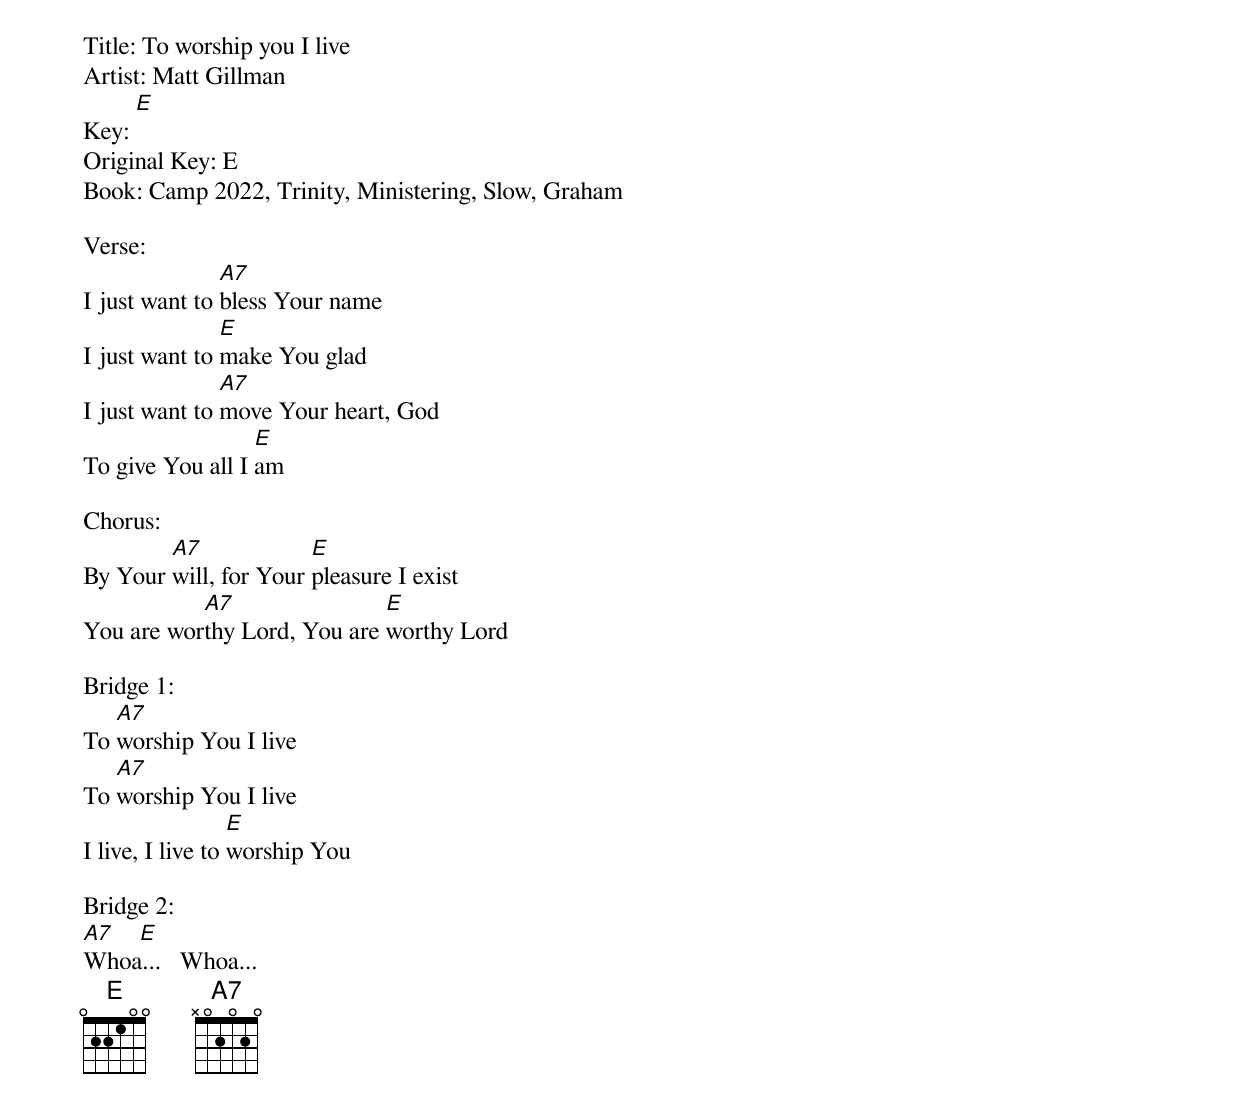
Title: To worship you I live
Artist: Matt Gillman
Key: [E]
Original Key: E
Book: Camp 2022, Trinity, Ministering, Slow, Graham

Verse:
I just want to [A7]bless Your name
I just want to [E]make You glad
I just want to [A7]move Your heart, God
To give You all I [E]am

Chorus:
By Your [A7]will, for Your [E]pleasure I exist
You are wor[A7]thy Lord, You are [E]worthy Lord

Bridge 1:
To [A7]worship You I live
To [A7]worship You I live
I live, I live to [E]worship You

Bridge 2:
[A7]    [E]
Whoa...   Whoa...
